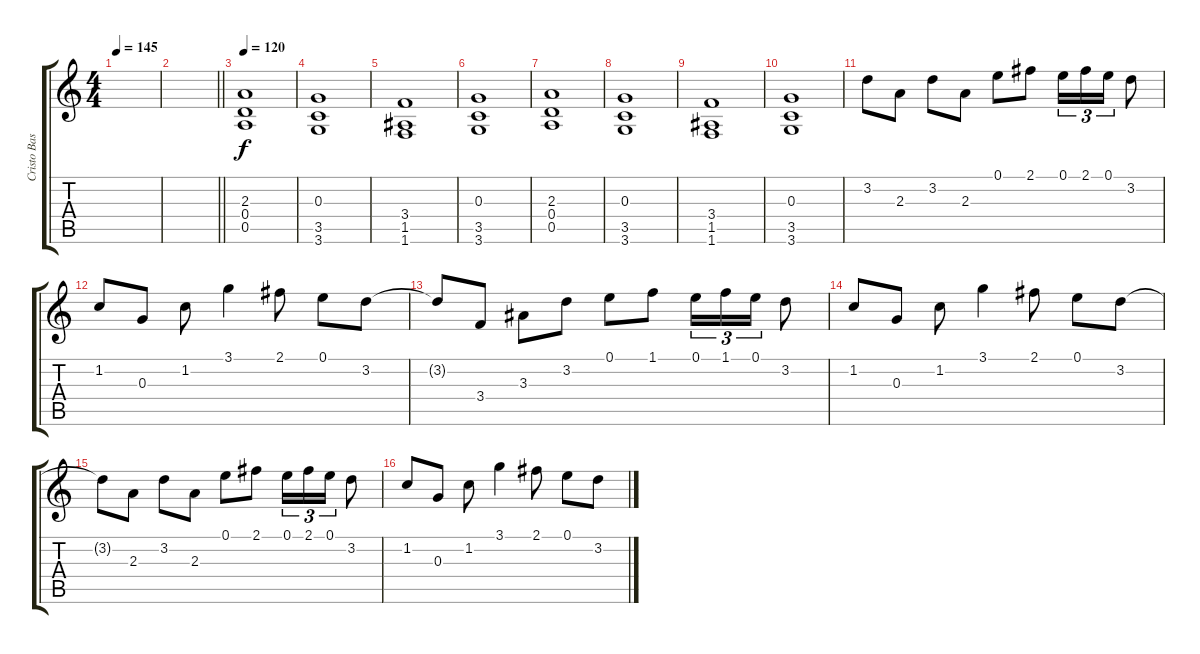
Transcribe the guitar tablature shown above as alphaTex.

\track ("Cristo Base" "Cristo Bas") {instrument distortionguitar}
\staff {score tabs}
\tuning (E4 B3 G3 D3 A2 E2) {hide}
\ts (4 4)
\tempo 145
\clef g2
\ks c
|
\barLineRight lightlight
|
\tempo 120
(2.3 0.4 0.5).1{volume 13 instrument acousticguitarsteel} |
(0.3 3.5 3.6).1 |
(3.4 1.5 1.6).1 |
(0.3 3.5 3.6).1 |
(2.3 0.4 0.5).1 |
(0.3 3.5 3.6).1 |
(3.4 1.5 1.6).1 |
(0.3 3.5 3.6).1 |
3.2.8 2.3.8 3.2.8 2.3.8 0.1.8 2.1.8 0.1.16{tu (3 2)} 2.1.16{tu (3 2)} 0.1.16{tu (3 2)} 3.2.8 |
1.2.8 0.3.8 1.2.8 3.1.4 2.1.8 0.1.8 3.2.8 |
3.2{t}.8 3.4.8 3.3.8 3.2.8 0.1.8 1.1.8 0.1.16{tu (3 2)} 1.1.16{tu (3 2)} 0.1.16{tu (3 2)} 3.2.8 |
1.2.8 0.3.8 1.2.8 3.1.4 2.1.8 0.1.8 3.2.8 |
3.2{t}.8 2.3.8 3.2.8 2.3.8 0.1.8 2.1.8 0.1.16{tu (3 2)} 2.1.16{tu (3 2)} 0.1.16{tu (3 2)} 3.2.8 |
1.2.8 0.3.8 1.2.8 3.1.4 2.1.8 0.1.8 3.2.8
